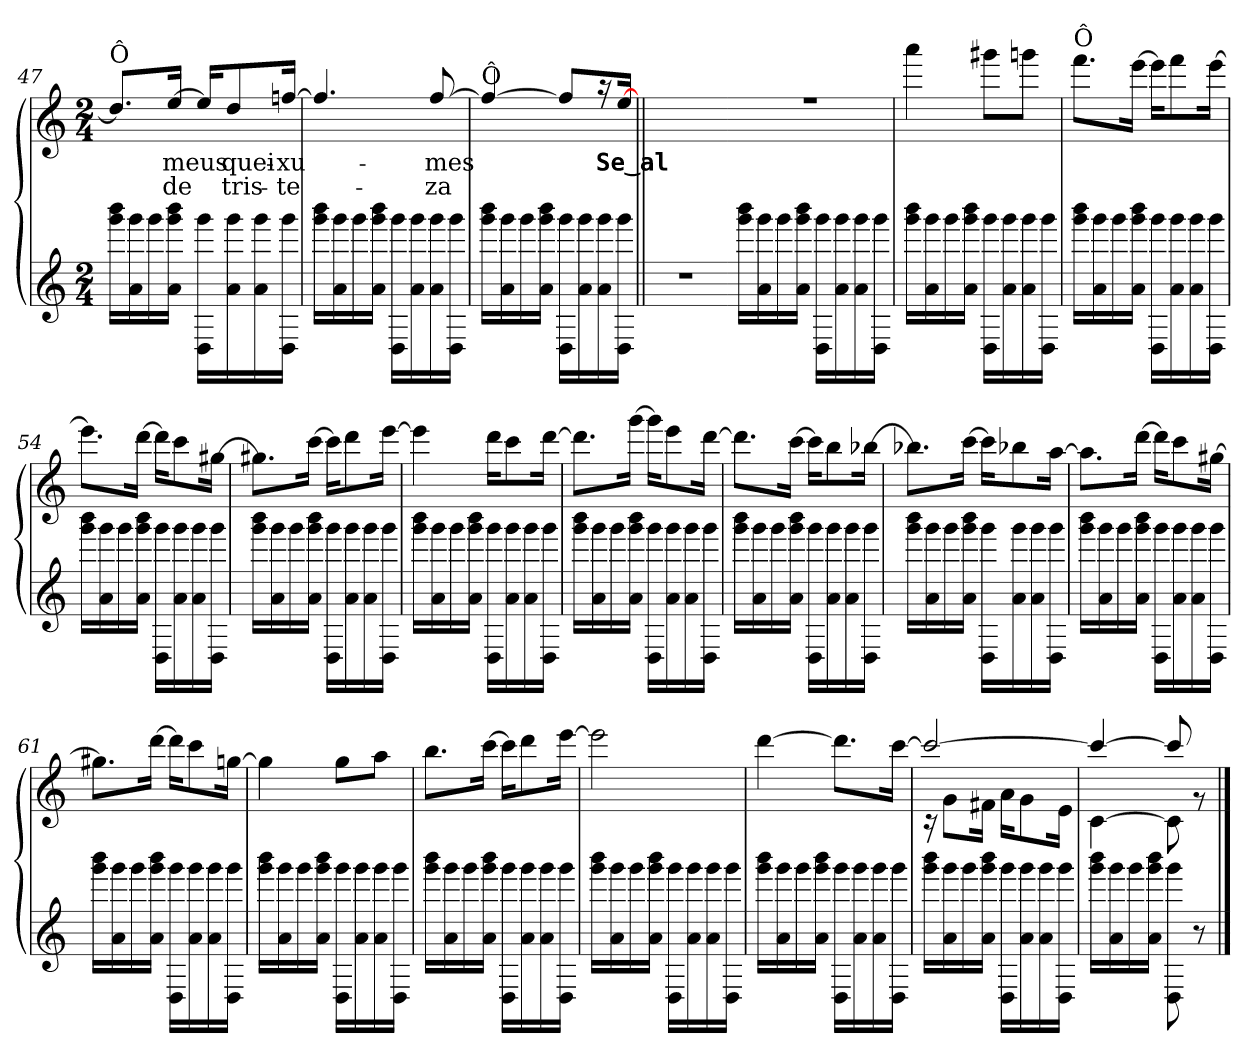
**kern	**kern	**text	**text
*part2	*part1	*part1	*part1
*staff2	*staff1	*staff1	*staff1
*clefG2	*clefG2	*	*
*k[]	*k[]	*	*
*C:	*C:	*	*
*M2/4	*M2/4	*	*
=47	=47	=47	=47
*	*^	*	*
!	!LO:TX:a:t=Ô	!	!	!
16ggg\ 16bbb\LL	8.dd/L]	2ryy	.	.
16a\ 16ggg\	.	.	.	.
16ggg\	.	.	.	.
!	!	!	!LO:LY:b	!LO:LY:b
16a\ 16ggg\ 16bbb\JJ	[>16ee/Jk	.	meus	de
16D\ 16ggg\LL	16ee/KL]	.	.	.
!	!	!	!LO:LY:b	!LO:LY:b
16a\ 16ggg\	8dd/	.	quei-	tris-
16a\ 16ggg\	.	.	.	.
!	!	!	!LO:LY:b	!LO:LY:b
16D\ 16ggg\JJ	[>16ffn/Jk	.	-xu-	-te-
=48	=48	=48	=48	=48
16ggg\ 16bbb\LL	4.ff/]	2ryy	.	.
16a\ 16ggg\	.	.	.	.
16ggg\	.	.	.	.
16a\ 16ggg\ 16bbb\JJ	.	.	.	.
16D\ 16ggg\LL	.	.	.	.
16a\ 16ggg\	.	.	.	.
!	!	!	!LO:LY:b	!LO:LY:b
16a\ 16ggg\	[>8ff/	.	-mes	-za
16D\ 16ggg\JJ	.	.	.	.
=49	=49	=49	=49	=49
!	!LO:TX:a:t=Ô	!	!	!
16ggg\ 16bbb\LL	4ff/_	2ryy	.	.
16a\ 16ggg\	.	.	.	.
16ggg\	.	.	.	.
16a\ 16ggg\ 16bbb\JJ	.	.	.	.
16D\ 16ggg\LL	8ff/L]	.	.	.
16a\ 16ggg\	.	.	.	.
16a\ 16ggg\	16r	.	.	.
!	!	!	!LO:LY:b	!
16D\ 16ggg\JJ	[>16ee/Jk	.	Se‿al	.
*	*v	*v	*	*
=50||	=50||	=50||	=50||
2r	2ryy	.	.
!!LO:LB:g=z
=51-	=51-	=51-	=51-
*	*^	*	*
16ggg\ 16bbb\LL	2r	2ryy	.	.
16a\ 16ggg\	.	.	.	.
16ggg\	.	.	.	.
16a\ 16ggg\ 16bbb\JJ	.	.	.	.
16D\ 16ggg\LL	.	.	.	.
16a\ 16ggg\	.	.	.	.
16a\ 16ggg\	.	.	.	.
16D\ 16ggg\JJ	.	.	.	.
=52	=52	=52	=52	=52
16ggg\ 16bbb\LL	4aaa!\	2ryy	.	.
16a\ 16ggg\	.	.	.	.
16ggg\	.	.	.	.
16a\ 16ggg\ 16bbb\JJ	.	.	.	.
16D\ 16ggg\LL	8ggg#X!\L	.	.	.
16a\ 16ggg\	.	.	.	.
16a\ 16ggg\	8gggn!\J	.	.	.
16D\ 16ggg\JJ	.	.	.	.
=53	=53	=53	=53	=53
!	!LO:TX:a:t=Ô	!	!	!
16ggg\ 16bbb\LL	8.fff!\L	2ryy	.	.
16a\ 16ggg\	.	.	.	.
16ggg\	.	.	.	.
16a\ 16ggg\ 16bbb\JJ	[<16eee!\Jk	.	.	.
16D\ 16ggg\LL	16eee!\KL]	.	.	.
16a\ 16ggg\	8fff!\	.	.	.
16a\ 16ggg\	.	.	.	.
16D\ 16ggg\JJ	[<16eee!\Jk	.	.	.
=54	=54	=54	=54	=54
16ggg\ 16bbb\LL	8.eee!\L]	2ryy	.	.
16a\ 16ggg\	.	.	.	.
16ggg\	.	.	.	.
16a\ 16ggg\ 16bbb\JJ	[<16ddd!\Jk	.	.	.
16D\ 16ggg\LL	16ddd!\KL]	.	.	.
16a\ 16ggg\	8ccc!\	.	.	.
16a\ 16ggg\	.	.	.	.
16D\ 16ggg\JJ	[<16gg#X!\Jk	.	.	.
=55	=55	=55	=55	=55
16ggg\ 16bbb\LL	8.gg#X!\L]	2ryy	.	.
16a\ 16ggg\	.	.	.	.
16ggg\	.	.	.	.
16a\ 16ggg\ 16bbb\JJ	[<16ccc!\Jk	.	.	.
16D\ 16ggg\LL	16ccc!\KL]	.	.	.
16a\ 16ggg\	8ddd!\	.	.	.
16a\ 16ggg\	.	.	.	.
16D\ 16ggg\JJ	[<16eee!\Jk	.	.	.
=56	=56	=56	=56	=56
16ggg\ 16bbb\LL	4eee!\]	2ryy	.	.
16a\ 16ggg\	.	.	.	.
16ggg\	.	.	.	.
16a\ 16ggg\ 16bbb\JJ	.	.	.	.
16D\ 16ggg\LL	16ddd!\KL	.	.	.
16a\ 16ggg\	8ccc!\	.	.	.
16a\ 16ggg\	.	.	.	.
16D\ 16ggg\JJ	[<16ddd!\Jk	.	.	.
!!LO:LB:g=z	!!
=57	=57	=57	=57	=57
16ggg\ 16bbb\LL	8.ddd!\L]	4ryy	.	.
16a\ 16ggg\	.	.	.	.
16ggg\	.	.	.	.
16a\ 16ggg\ 16bbb\JJ	[<16ggg!\Jk	.	.	.
16D\ 16ggg\LL	16ggg!\KL]	4ryy	.	.
16a\ 16ggg\	8eee!\	.	.	.
16a\ 16ggg\	.	.	.	.
16D\ 16ggg\JJ	[<16ddd!\Jk	.	.	.
=58	=58	=58	=58	=58
16ggg\ 16bbb\LL	8.ddd!\L]	2ryy	.	.
16a\ 16ggg\	.	.	.	.
16ggg\	.	.	.	.
16a\ 16ggg\ 16bbb\JJ	[<16ccc!\Jk	.	.	.
16D\ 16ggg\LL	16ccc!\KL]	.	.	.
16a\ 16ggg\	8bb!\	.	.	.
16a\ 16ggg\	.	.	.	.
16D\ 16ggg\JJ	[<16bb-X!\Jk	.	.	.
=59	=59	=59	=59	=59
16ggg\ 16bbb\LL	8.bb-X!\L]	2ryy	.	.
16a\ 16ggg\	.	.	.	.
16ggg\	.	.	.	.
16a\ 16ggg\ 16bbb\JJ	[<16ccc!\Jk	.	.	.
16D\ 16ggg\LL	16ccc!\KL]	.	.	.
16a\ 16ggg\	8bb-X!\	.	.	.
16a\ 16ggg\	.	.	.	.
16D\ 16ggg\JJ	[<16aa!\Jk	.	.	.
=60	=60	=60	=60	=60
16ggg\ 16bbb\LL	8.aa!\L]	2ryy	.	.
16a\ 16ggg\	.	.	.	.
16ggg\	.	.	.	.
16a\ 16ggg\ 16bbb\JJ	[<16ddd!\Jk	.	.	.
16D\ 16ggg\LL	16ddd!\KL]	.	.	.
16a\ 16ggg\	8ccc!\	.	.	.
16a\ 16ggg\	.	.	.	.
16D\ 16ggg\JJ	[<16gg#X!\Jk	.	.	.
=61	=61	=61	=61	=61
16ggg\ 16bbb\LL	8.gg#X!\L]	2ryy	.	.
16a\ 16ggg\	.	.	.	.
16ggg\	.	.	.	.
16a\ 16ggg\ 16bbb\JJ	[<16ddd!\Jk	.	.	.
16D\ 16ggg\LL	16ddd!\KL]	.	.	.
16a\ 16ggg\	8ccc!\	.	.	.
16a\ 16ggg\	.	.	.	.
16D\ 16ggg\JJ	[<16ggn!\Jk	.	.	.
!!LO:LB:g=z	!!
=62	=62	=62	=62	=62
16ggg\ 16bbb\LL	4ggn!\]	2ryy	.	.
16a\ 16ggg\	.	.	.	.
16ggg\	.	.	.	.
16a\ 16ggg\ 16bbb\JJ	.	.	.	.
16D\ 16ggg\LL	8gg!\L	.	.	.
16a\ 16ggg\	.	.	.	.
16a\ 16ggg\	8aa!\J	.	.	.
16D\ 16ggg\JJ	.	.	.	.
=63	=63	=63	=63	=63
16ggg\ 16bbb\LL	8.bb!\L	2ryy	.	.
16a\ 16ggg\	.	.	.	.
16ggg\	.	.	.	.
16a\ 16ggg\ 16bbb\JJ	[<16ccc!\Jk	.	.	.
16D\ 16ggg\LL	16ccc!\KL]	.	.	.
16a\ 16ggg\	8ddd!\	.	.	.
16a\ 16ggg\	.	.	.	.
16D\ 16ggg\JJ	[<16eee!\Jk	.	.	.
=64	=64	=64	=64	=64
16ggg\ 16bbb\LL	2eee!\]	2ryy	.	.
16a\ 16ggg\	.	.	.	.
16ggg\	.	.	.	.
16a\ 16ggg\ 16bbb\JJ	.	.	.	.
16D\ 16ggg\LL	.	.	.	.
16a\ 16ggg\	.	.	.	.
16a\ 16ggg\	.	.	.	.
16D\ 16ggg\JJ	.	.	.	.
=65	=65	=65	=65	=65
16ggg\ 16bbb\LL	[<4ddd!\	2ryy	.	.
16a\ 16ggg\	.	.	.	.
16ggg\	.	.	.	.
16a\ 16ggg\ 16bbb\JJ	.	.	.	.
16D\ 16ggg\LL	8.ddd!\L]	.	.	.
16a\ 16ggg\	.	.	.	.
16a\ 16ggg\	.	.	.	.
16D\ 16ggg\JJ	[<16ccc!\Jk	.	.	.
=66	=66	=66	=66	=66
*	*	*^	*	*
16ggg\ 16bbb\LL	2ccc!/_	2ryy	16rc	.	.
16a\ 16ggg\	.	.	8g!\L	.	.
16ggg\	.	.	.	.	.
16a\ 16ggg\ 16bbb\JJ	.	.	16f#X!\Jk	.	.
16D\ 16ggg\LL	.	.	16a!\KL	.	.
16a\ 16ggg\	.	.	8g!\	.	.
16a\ 16ggg\	.	.	.	.	.
16D\ 16ggg\JJ	.	.	16e!\Jk	.	.
=67	=67	=67	=67	=67	=67
16ggg\ 16bbb\LL	[<4c!\	4ryy	4ccc!/_	.	.
16a\ 16ggg\	.	.	.	.	.
16ggg\	.	.	.	.	.
16a\ 16ggg\ 16bbb\JJ	.	.	.	.	.
8D\ 8ggg\	8c!\]	8ryy	8ccc!/]	.	.
8r	8rf	8ryy	8ryy	.	.
*	*v	*v	*v	*	*
==	==	==	==
*-	*-	*-	*-
